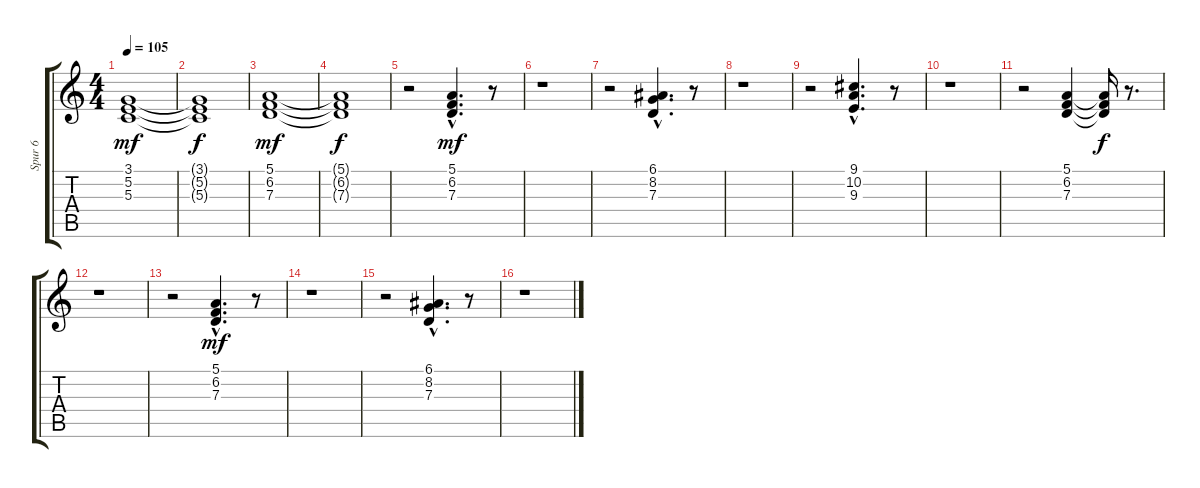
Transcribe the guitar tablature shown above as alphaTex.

\track ("Spur 6" "Spur 6") {instrument pad2warm}
\staff {score tabs}
\tuning (E4 B3 G3 D3 A2 E2) {hide}
\ts (4 4)
\tempo 105
\clef g2
\ks c
(3.1 5.2 5.3).1{dy mf} |
(3.1{t} 5.2{t} 5.3{t}).1{dy f} |
(5.1 6.2 7.3).1{dy mf} |
(5.1{t} 6.2{t} 7.3{t}).1{dy f} |
r.2 (5.1{hac} 6.2{hac} 7.3{hac}).4{d dy mf} r.8 |
r.1 |
r.2 (6.1{hac} 8.2{hac} 7.3{hac}).4{d} r.8 |
r.1 |
r.2 (9.1{hac} 10.2{hac} 9.3{hac}).4{d} r.8 |
r.1 |
r.2 (5.1 6.2 7.3).4 (5.1{t} 6.2{t} 7.3{t}).16{dy f} r.8{d} |
r.1 |
r.2 (5.1{hac} 6.2{hac} 7.3{hac}).4{d dy mf} r.8 |
r.1 |
r.2 (6.1{hac} 8.2{hac} 7.3{hac}).4{d} r.8 |
r.1
